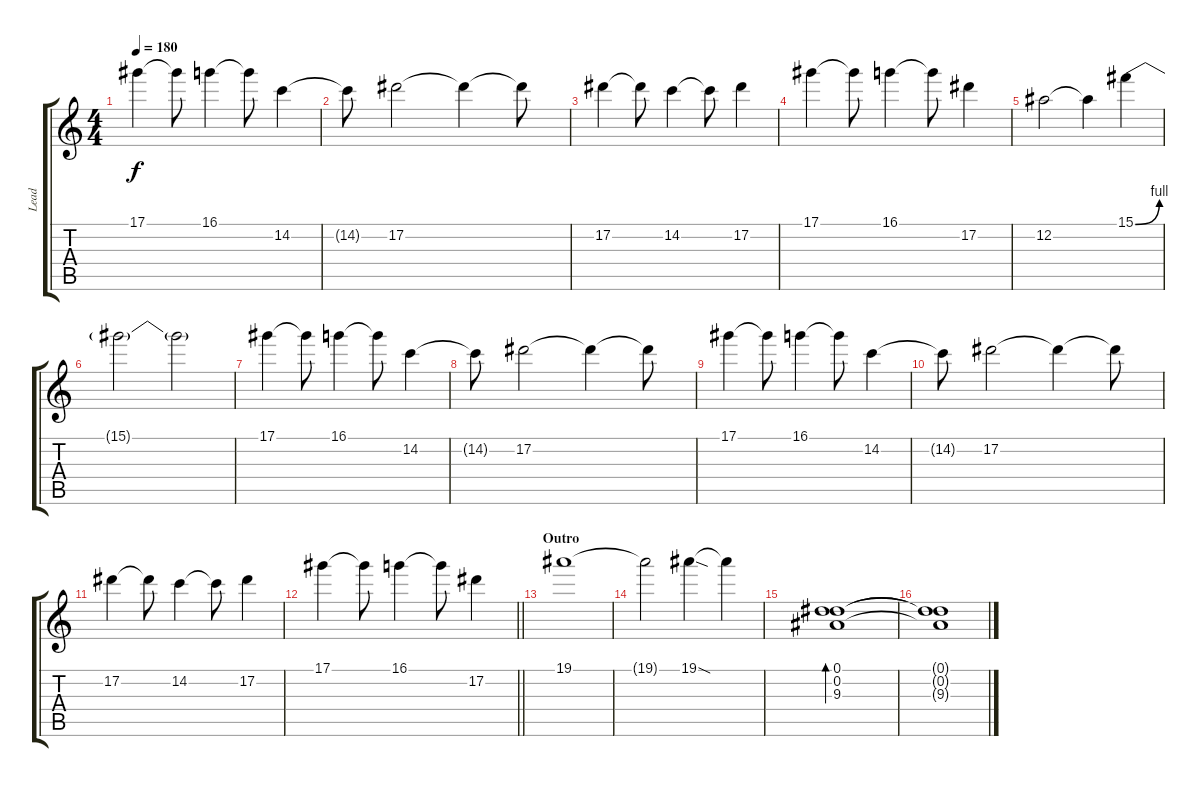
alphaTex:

\track ("Lead" "Lead") {instrument distortionguitar}
\staff {score tabs}
\tuning (Eb4 Bb3 Gb3 Db3 Ab2 Eb2) {hide}
\ts (4 4)
\tempo 180
\clef g2
\ks c
17.1.4{dy f} 17.1{t}.8 16.1.4 16.1{t}.8 14.2.4 |
14.2{t}.8 17.2.2 17.2{t}.4 17.2{t}.8 |
17.2.4 17.2{t}.8 14.2.4 14.2{t}.8 17.2.4 |
17.1.4 17.1{t}.8 16.1.4 16.1{t}.8 17.2.4 |
12.2.2 12.2{t}.4 15.1{be (bend 0 0 60 4)}.4 |
15.1{t}.2 15.1{t}.2 |
17.1.4 17.1{t}.8 16.1.4 16.1{t}.8 14.2.4 |
14.2{t}.8 17.2.2 17.2{t}.4 17.2{t}.8 |
17.1.4 17.1{t}.8 16.1.4 16.1{t}.8 14.2.4 |
14.2{t}.8 17.2.2 17.2{t}.4 17.2{t}.8 |
17.2.4 17.2{t}.8 14.2.4 14.2{t}.8 17.2.4 |
\barLineRight lightlight
17.1.4 17.1{t}.8 16.1.4 16.1{t}.8 17.2.4 |
\section ("" "Outro")
19.1.1 |
19.1{t}.2 19.1{sod}.4 19.1{t}.4 |
(0.1 0.2 9.3).1{bd 240} |
(0.1{t} 0.2{t} 9.3{t}).1
